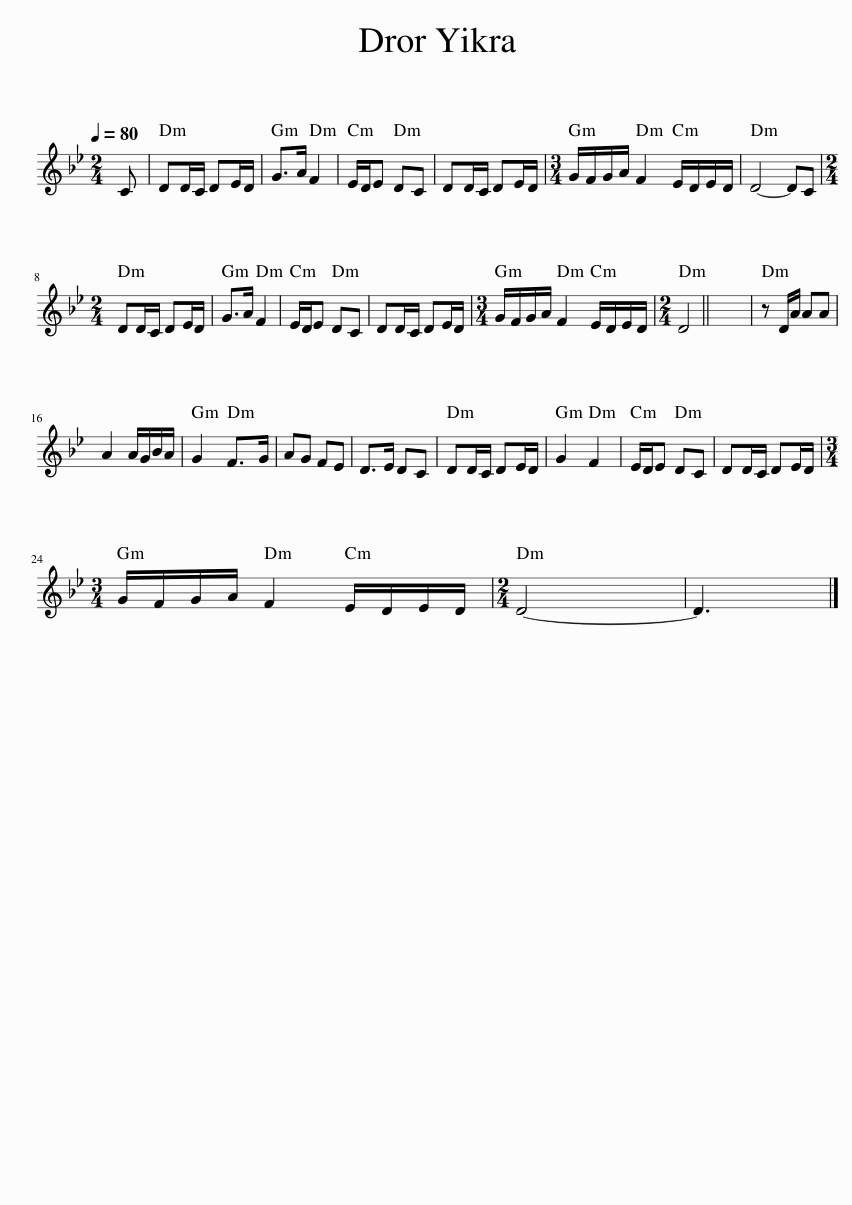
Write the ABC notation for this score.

X:1
L:1/8
Q:1/4=80
M:2/4
I:linebreak $
K:Bb
V:1 treble
V:1
 C | DD/C/ DE/D/ | G>A F2 | E/D/E DC | DD/C/ DE/D/ | %5
[M:3/4] G/F/G/A/ F2 E/D/E/D/ | D4- DC |$[M:2/4] DD/C/ DE/D/ | G>A F2 | E/D/E DC | %10
 DD/C/ DE/D/ |[M:3/4] G/F/G/A/ F2 E/D/E/D/ |[M:2/4] D4 || x4 | z D/A/ AA |$ %15
 A2 A/G/B/A/ | G2 F>G | AG FE | D>E DC | DD/C/ DE/D/ | %20
 G2 F2 | E/D/E DC | DD/C/ DE/D/ |$[M:3/4] G/F/G/A/ F2 E/D/E/D/ |[M:2/4] D4- | %25
 D3 |] %26
